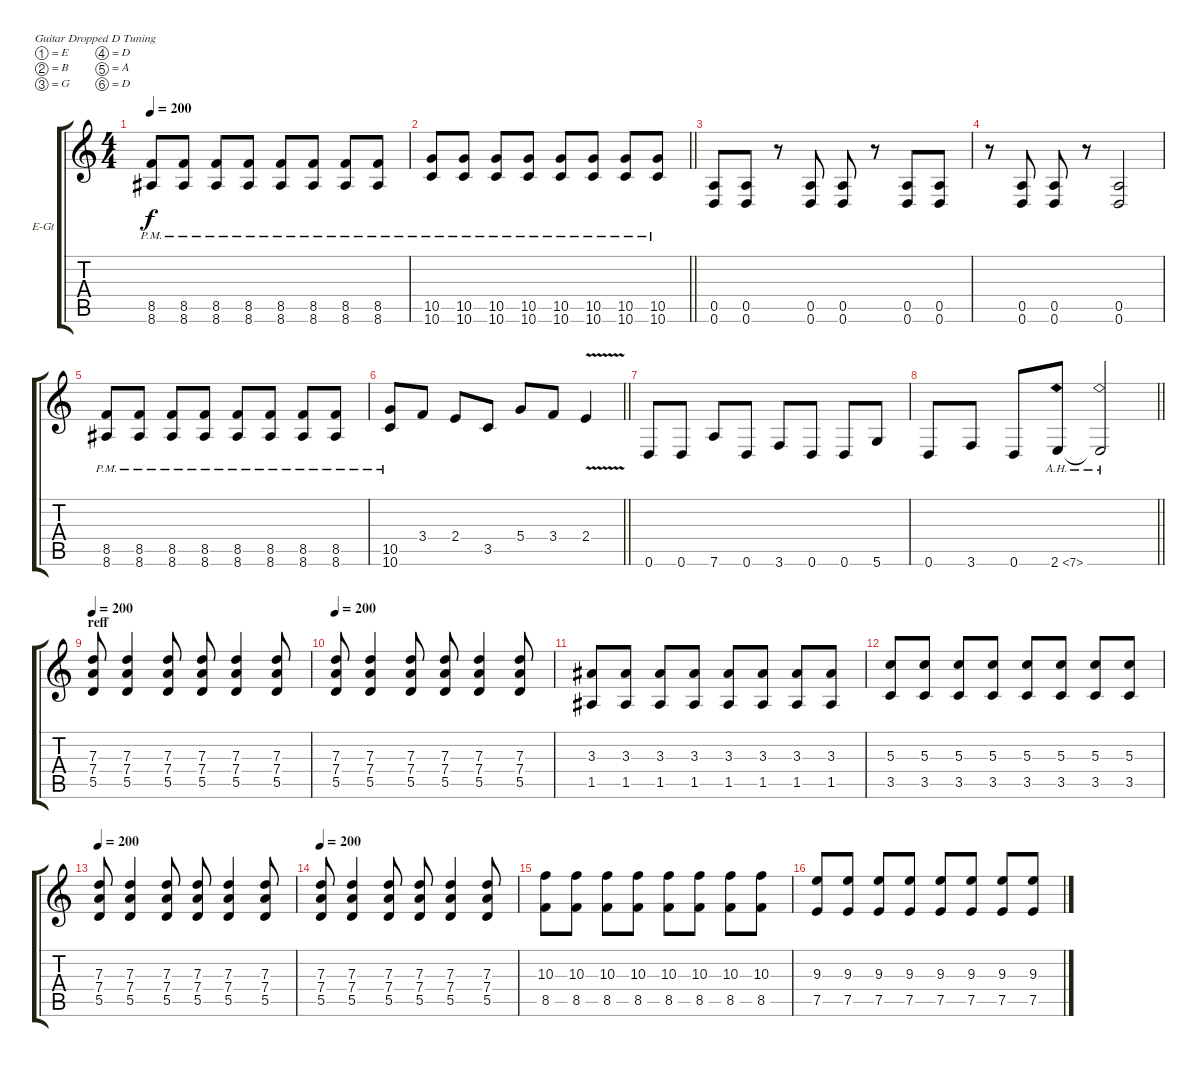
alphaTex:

\bracketExtendMode groupsimilarinstruments
\firstSystemTrackNameOrientation horizontal
\otherSystemsTrackNameOrientation horizontal
\track ("Josapat" "E-Gt") {instrument distortionguitar}
\staff {score tabs}
\tuning (E4 B3 G3 D3 A2 D2)
\ts (4 4)
\tempo 200
\clef g2
\ks c
(8.5{pm} 8.6{pm}).8{dy f} (8.5{pm} 8.6{pm}).8 (8.5{pm} 8.6{pm}).8 (8.5{pm} 8.6{pm}).8 (8.5{pm} 8.6{pm}).8 (8.5{pm} 8.6{pm}).8 (8.5{pm} 8.6{pm}).8 (8.5{pm} 8.6{pm}).8 |
\barLineRight lightlight
(10.5{pm} 10.6{pm}).8 (10.5{pm} 10.6{pm}).8 (10.5{pm} 10.6{pm}).8 (10.5{pm} 10.6{pm}).8 (10.5{pm} 10.6{pm}).8 (10.5{pm} 10.6{pm}).8 (10.5{pm} 10.6{pm}).8 (10.5{pm} 10.6{pm}).8 |
(0.5 0.6).8 (0.5 0.6).8 r.8 (0.5 0.6).8 (0.5 0.6).8 r.8 (0.5 0.6).8 (0.5 0.6).8 |
r.8 (0.5 0.6).8 (0.5 0.6).8 r.8 (0.5 0.6).2 |
(8.5{pm} 8.6{pm}).8 (8.5{pm} 8.6{pm}).8 (8.5{pm} 8.6{pm}).8 (8.5{pm} 8.6{pm}).8 (8.5{pm} 8.6{pm}).8 (8.5{pm} 8.6{pm}).8 (8.5{pm} 8.6{pm}).8 (8.5{pm} 8.6{pm}).8 |
\barLineRight lightlight
(10.5{pm} 10.6{pm}).8 3.4.8 2.4.8 3.5.8 5.4.8 3.4.8 2.4{v}.4 |
\section ("" "")
0.6.8 0.6.8 7.6.8 0.6.8 3.6.8 0.6.8 0.6.8 5.6.8 |
\barLineRight lightlight
0.6.8 3.6.8 0.6.8 2.6{ah 5}.8 2.6{ah 5 t}.2 |
\section ("" "reff")
\tempo 200
(7.3 7.4 5.5).8 (7.3 7.4 5.5).4 (7.3 7.4 5.5).8 (7.3 7.4 5.5).8 (7.3 7.4 5.5).4 (7.3 7.4 5.5).8 |
\tempo 200
(7.3 7.4 5.5).8 (7.3 7.4 5.5).4 (7.3 7.4 5.5).8 (7.3 7.4 5.5).8 (7.3 7.4 5.5).4 (7.3 7.4 5.5).8 |
(3.3 1.5).8 (3.3 1.5).8 (3.3 1.5).8 (3.3 1.5).8 (3.3 1.5).8 (3.3 1.5).8 (3.3 1.5).8 (3.3 1.5).8 |
(5.3 3.5).8 (5.3 3.5).8 (5.3 3.5).8 (5.3 3.5).8 (5.3 3.5).8 (5.3 3.5).8 (5.3 3.5).8 (5.3 3.5).8 |
\tempo 200
(7.3 7.4 5.5).8 (7.3 7.4 5.5).4 (7.3 7.4 5.5).8 (7.3 7.4 5.5).8 (7.3 7.4 5.5).4 (7.3 7.4 5.5).8 |
\tempo 200
(7.3 7.4 5.5).8 (7.3 7.4 5.5).4 (7.3 7.4 5.5).8 (7.3 7.4 5.5).8 (7.3 7.4 5.5).4 (7.3 7.4 5.5).8 |
(10.3 8.5).8 (10.3 8.5).8 (10.3 8.5).8 (10.3 8.5).8 (10.3 8.5).8 (10.3 8.5).8 (10.3 8.5).8 (10.3 8.5).8 |
(9.3 7.5).8 (9.3 7.5).8 (9.3 7.5).8 (9.3 7.5).8 (9.3 7.5).8 (9.3 7.5).8 (9.3 7.5).8 (9.3 7.5).8
